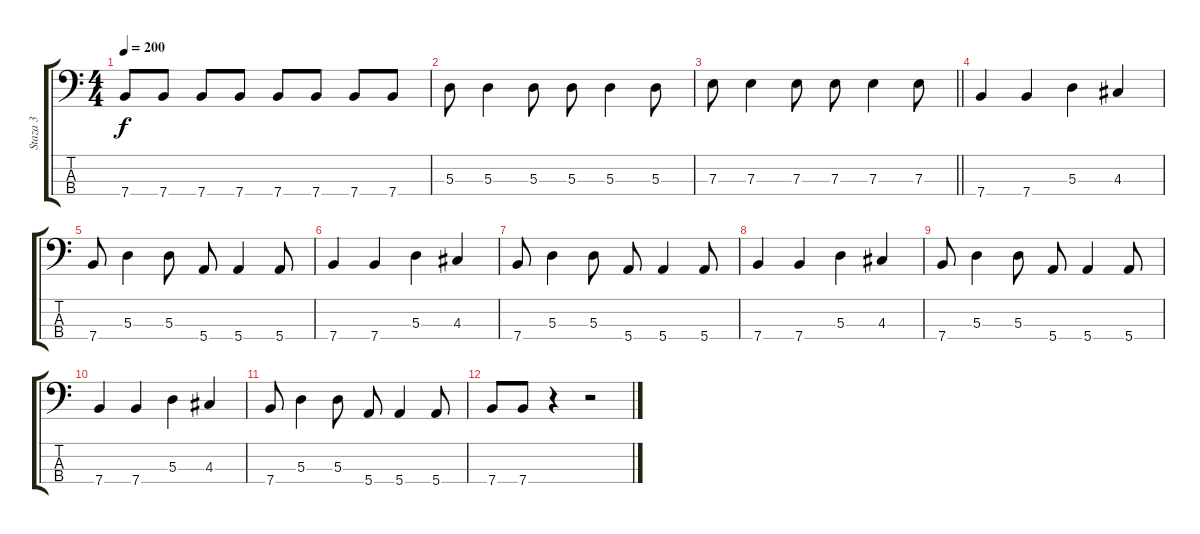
\track ("Staza 3" "Staza 3") {instrument electricbassfinger}
\staff {score tabs}
\tuning (G2 D2 A1 E1) {hide}
\ts (4 4)
\tempo 200
\clef f4
\ks c
7.4.8{dy f} 7.4.8 7.4.8 7.4.8 7.4.8 7.4.8 7.4.8 7.4.8 |
5.3.8 5.3.4 5.3.8 5.3.8 5.3.4 5.3.8 |
\barLineRight lightlight
7.3.8 7.3.4 7.3.8 7.3.8 7.3.4 7.3.8 |
7.4.4 7.4.4 5.3.4 4.3.4 |
7.4.8 5.3.4 5.3.8 5.4.8 5.4.4 5.4.8 |
7.4.4 7.4.4 5.3.4 4.3.4 |
7.4.8 5.3.4 5.3.8 5.4.8 5.4.4 5.4.8 |
7.4.4 7.4.4 5.3.4 4.3.4 |
7.4.8 5.3.4 5.3.8 5.4.8 5.4.4 5.4.8 |
7.4.4 7.4.4 5.3.4 4.3.4 |
7.4.8 5.3.4 5.3.8 5.4.8 5.4.4 5.4.8 |
7.4.8 7.4.8 r.4 r.2
